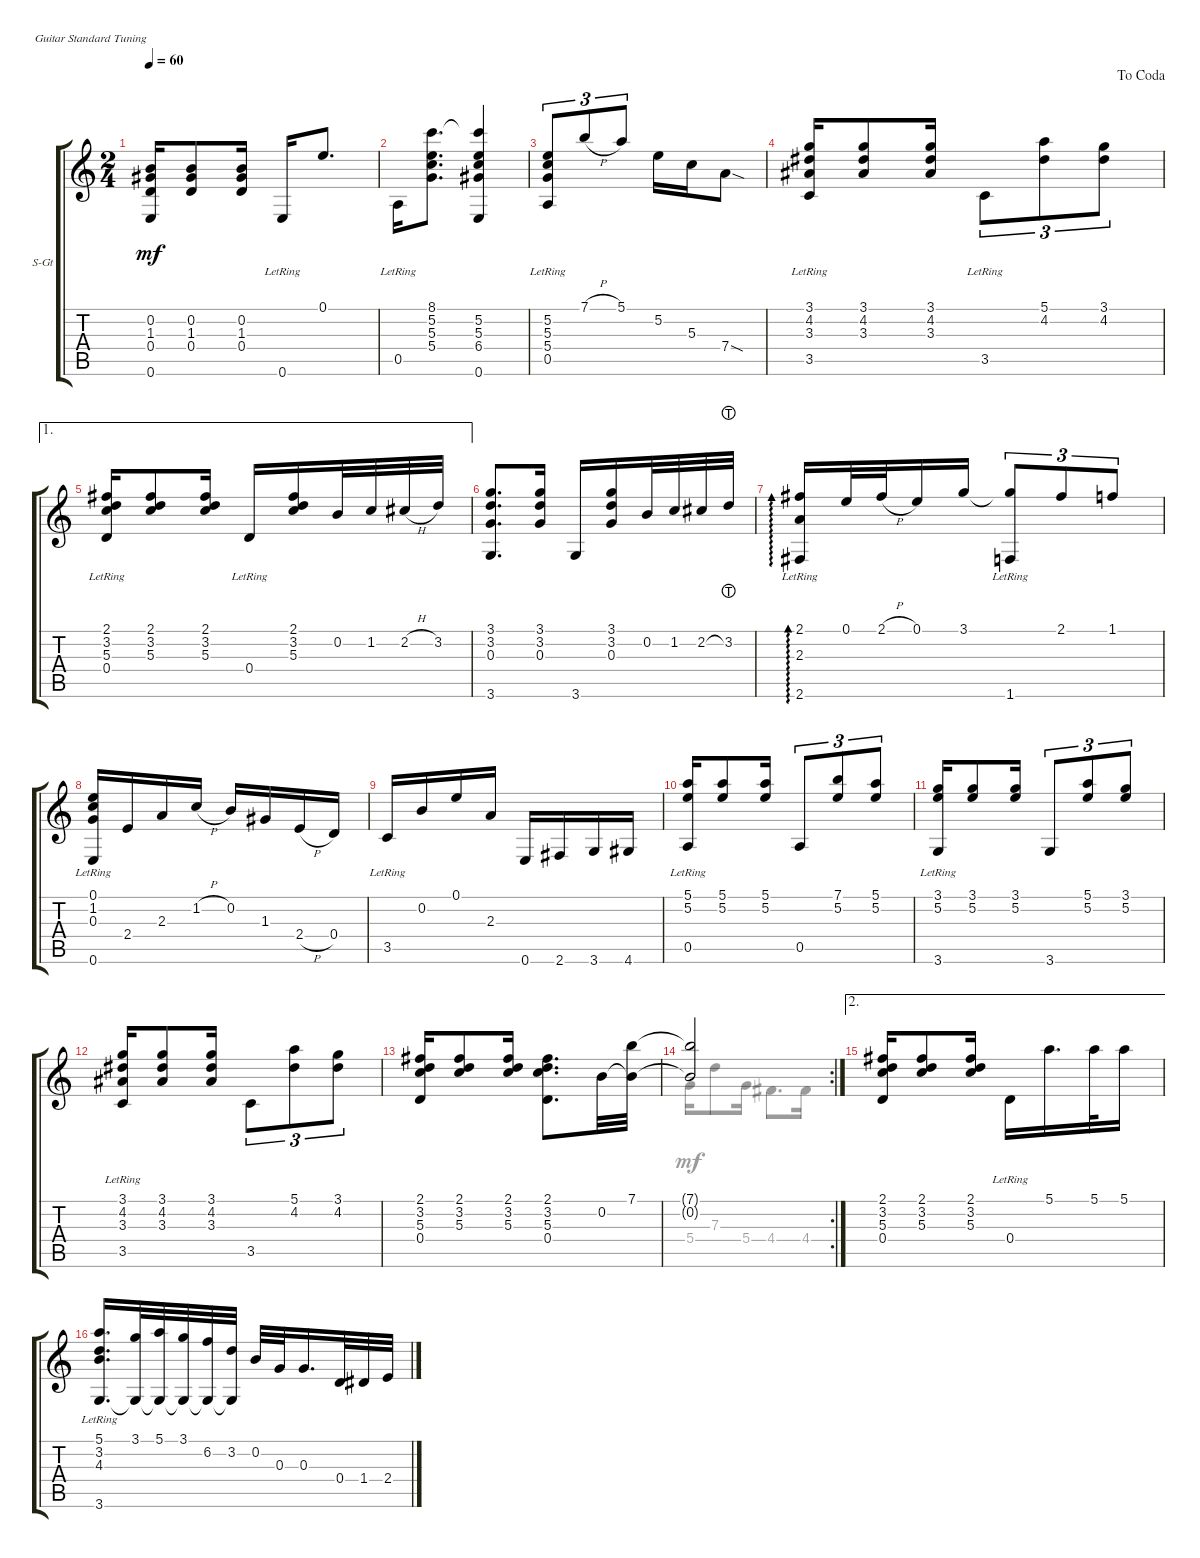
\defaultSystemsLayout 4
\bracketExtendMode groupsimilarinstruments
\firstSystemTrackNameOrientation horizontal
\otherSystemsTrackNameOrientation horizontal
\track ("Steel Guitar" "S-Gt") {instrument acousticguitarsteel}
\staff {score tabs}
\tuning (E4 B3 G3 D3 A2 E2)
\voice
\ts (2 4)
\tempo 60
\clef g2
\ks c
(0.2{t} 1.3{t} 0.4{t} 0.6{t}).16{dy mf} (0.2 1.3 0.4).8 (0.2 1.3 0.4).16 0.6{lr}.16 0.1.8{d} |
0.5{lr}.16 (8.1 5.2 5.3 5.4).8{d} (8.1{t} 0.6 6.4 5.3 5.2).4 |
(0.5{lr} 5.4{lr} 5.3{lr} 5.2{lr}).8{tu (3 2)} 7.1{h}.8{tu (3 2)} 5.1.8{tu (3 2)} 5.2.16 5.3.16 7.4{sod}.8 |
\jump dacoda
(3.5{lr} 3.1 4.2 3.3).16 (3.3 4.2 3.1).8 (3.3 4.2 3.1).16 3.5{lr}.8{tu (3 2)} (4.2 5.1).8{tu (3 2)} (4.2 3.1).8{tu (3 2)} |
\ae 1
(0.4{lr} 5.3 3.2 2.1).16 (2.1 3.2 5.3).8 (2.1 3.2 5.3).16 0.4{lr}.16 (2.1 3.2 5.3).16 0.2.32 1.2.32 2.2{h}.32 3.2.32 |
(3.6 3.1 3.2 0.3).8{d} (3.1 3.2 0.3).16 3.6.16 (3.1 3.2 0.3).16 0.2.32 1.2.32 2.2.32 3.2{lht}.32 |
(2.1 2.3 2.6{lr}).16{ad 0} 0.1.32 2.1{h}.32 0.1.16 3.1.16 (3.1{t} 1.6{lr}).8{tu (3 2)} 2.1.8{tu (3 2)} 1.1.8{tu (3 2)} |
(0.6{lr} 0.3{lr} 1.2 0.1{lr}).16 2.4.16 2.3.16 1.2{h}.16 0.2.16 1.3.16 2.4{h}.16 0.4.16 |
3.5{lr}.16 0.2.16 0.1.16 2.3.16 0.6.16 2.6.16 3.6.16 4.6.16 |
(0.5{lr} 5.1 5.2).16 (5.1 5.2).8 (5.1 5.2).16 0.5.8{tu (3 2)} (5.2 7.1).8{tu (3 2)} (5.2 5.1).8{tu (3 2)} |
(3.6{lr} 3.1 5.2).16 (5.2 3.1).8 (5.2 3.1).16 3.6.8{tu (3 2)} (5.2 5.1).8{tu (3 2)} (3.1 5.2).8{tu (3 2)} |
(3.1{lr} 4.2{lr} 3.3{lr} 3.5{lr}).16 (3.1 4.2 3.3).8 (3.1 4.2 3.3).16 3.5.8{tu (3 2)} (4.2 5.1).8{tu (3 2)} (4.2 3.1).8{tu (3 2)} |
(0.4 5.3 3.2 2.1).16 (2.1 3.2 5.3).8 (2.1 3.2 5.3).16 (0.4 5.3 3.2 2.1).8{d} 0.2.32 (7.1 0.2{t}).32 |
\rc 2
(7.1{t} 0.2{t}).2 |
\ae 2
(0.4 5.3 3.2 2.1).16 (2.1 3.2 5.3).8 (2.1 3.2 5.3).16 0.4{lr}.16 5.1.16{d} 5.1.32 5.1.16 |
(5.1 3.6{lr} 4.3{lr} 3.2{lr}).16{d} (3.1 3.6{t}).32 (5.1 3.6{t}).32 (3.1 3.6{t}).32 (6.2 3.6{t}).32 (3.2 3.6{t}).32 0.2.32 0.3.32 0.3.16{d} 0.4.32 1.4.32 2.4.32
\voice
\clef g2
\ottava regular
\simile none
\ks c
|
|
|
|
|
|
|
|
|
|
|
|
|
5.4.16 7.3.8 5.4.16 4.4.8{d} 4.4.16 |
|
